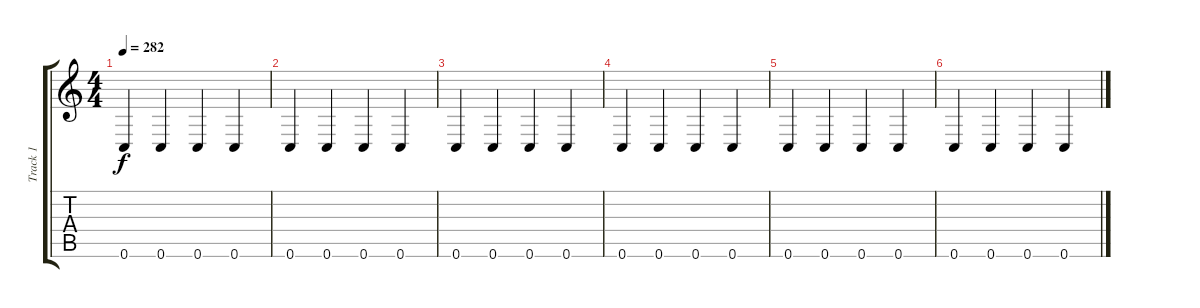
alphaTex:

\track ("Track 1" "Track 1") {instrument distortionguitar}
\staff {score tabs}
\tuning (D4 A3 F3 C3 G2 C2) {hide}
\ts (4 4)
\tempo 282
\clef g2
\ks c
0.6.4{dy f} 0.6.4 0.6.4 0.6.4 |
0.6.4 0.6.4 0.6.4 0.6.4 |
0.6.4 0.6.4 0.6.4 0.6.4 |
0.6.4 0.6.4 0.6.4 0.6.4 |
0.6.4 0.6.4 0.6.4 0.6.4 |
0.6.4 0.6.4 0.6.4 0.6.4
